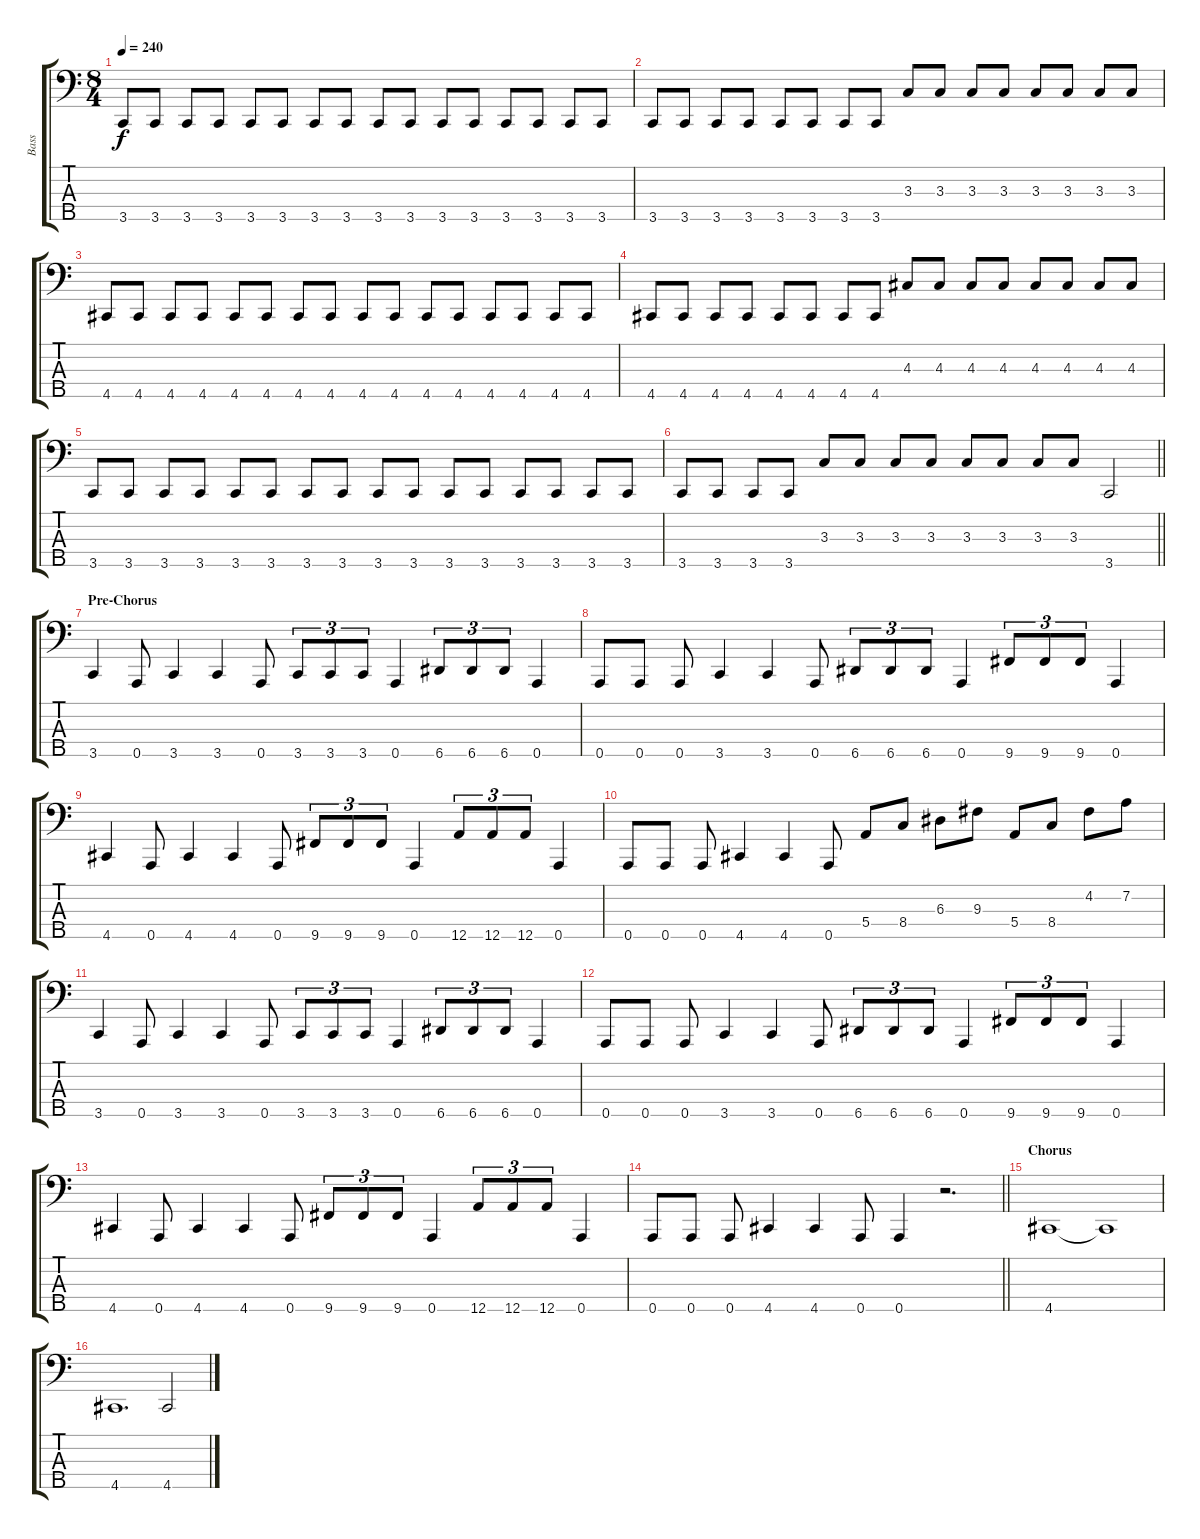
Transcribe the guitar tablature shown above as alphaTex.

\track ("Bass" "Bass") {instrument electricbasspick}
\staff {score tabs}
\tuning (G2 D2 A1 E1 A0) {hide}
\ts (8 4)
\tempo 240
\clef f4
\ks c
3.5.8{dy f} 3.5.8 3.5.8 3.5.8 3.5.8 3.5.8 3.5.8 3.5.8 3.5.8 3.5.8 3.5.8 3.5.8 3.5.8 3.5.8 3.5.8 3.5.8 |
3.5.8 3.5.8 3.5.8 3.5.8 3.5.8 3.5.8 3.5.8 3.5.8 3.3.8 3.3.8 3.3.8 3.3.8 3.3.8 3.3.8 3.3.8 3.3.8 |
4.5.8 4.5.8 4.5.8 4.5.8 4.5.8 4.5.8 4.5.8 4.5.8 4.5.8 4.5.8 4.5.8 4.5.8 4.5.8 4.5.8 4.5.8 4.5.8 |
4.5.8 4.5.8 4.5.8 4.5.8 4.5.8 4.5.8 4.5.8 4.5.8 4.3.8 4.3.8 4.3.8 4.3.8 4.3.8 4.3.8 4.3.8 4.3.8 |
3.5.8 3.5.8 3.5.8 3.5.8 3.5.8 3.5.8 3.5.8 3.5.8 3.5.8 3.5.8 3.5.8 3.5.8 3.5.8 3.5.8 3.5.8 3.5.8 |
\barLineRight lightlight
3.5.8 3.5.8 3.5.8 3.5.8 3.3.8 3.3.8 3.3.8 3.3.8 3.3.8 3.3.8 3.3.8 3.3.8 3.5.2 |
\section ("" "Pre-Chorus")
3.5.4 0.5.8 3.5.4 3.5.4 0.5.8 3.5.8{tu (3 2)} 3.5.8{tu (3 2)} 3.5.8{tu (3 2)} 0.5.4 6.5.8{tu (3 2)} 6.5.8{tu (3 2)} 6.5.8{tu (3 2)} 0.5.4 |
0.5.8 0.5.8 0.5.8 3.5.4 3.5.4 0.5.8 6.5.8{tu (3 2)} 6.5.8{tu (3 2)} 6.5.8{tu (3 2)} 0.5.4 9.5.8{tu (3 2)} 9.5.8{tu (3 2)} 9.5.8{tu (3 2)} 0.5.4 |
4.5.4 0.5.8 4.5.4 4.5.4 0.5.8 9.5.8{tu (3 2)} 9.5.8{tu (3 2)} 9.5.8{tu (3 2)} 0.5.4 12.5.8{tu (3 2)} 12.5.8{tu (3 2)} 12.5.8{tu (3 2)} 0.5.4 |
0.5.8 0.5.8 0.5.8 4.5.4 4.5.4 0.5.8 5.4.8 8.4.8 6.3.8 9.3.8 5.4.8 8.4.8 4.2.8 7.2.8 |
3.5.4 0.5.8 3.5.4 3.5.4 0.5.8 3.5.8{tu (3 2)} 3.5.8{tu (3 2)} 3.5.8{tu (3 2)} 0.5.4 6.5.8{tu (3 2)} 6.5.8{tu (3 2)} 6.5.8{tu (3 2)} 0.5.4 |
0.5.8 0.5.8 0.5.8 3.5.4 3.5.4 0.5.8 6.5.8{tu (3 2)} 6.5.8{tu (3 2)} 6.5.8{tu (3 2)} 0.5.4 9.5.8{tu (3 2)} 9.5.8{tu (3 2)} 9.5.8{tu (3 2)} 0.5.4 |
4.5.4 0.5.8 4.5.4 4.5.4 0.5.8 9.5.8{tu (3 2)} 9.5.8{tu (3 2)} 9.5.8{tu (3 2)} 0.5.4 12.5.8{tu (3 2)} 12.5.8{tu (3 2)} 12.5.8{tu (3 2)} 0.5.4 |
\barLineRight lightlight
0.5.8 0.5.8 0.5.8 4.5.4 4.5.4 0.5.8 0.5.4 r.2{d} |
\section ("" "Chorus")
4.5.1 4.5{t}.1 |
4.5.1{d} 4.5.2
